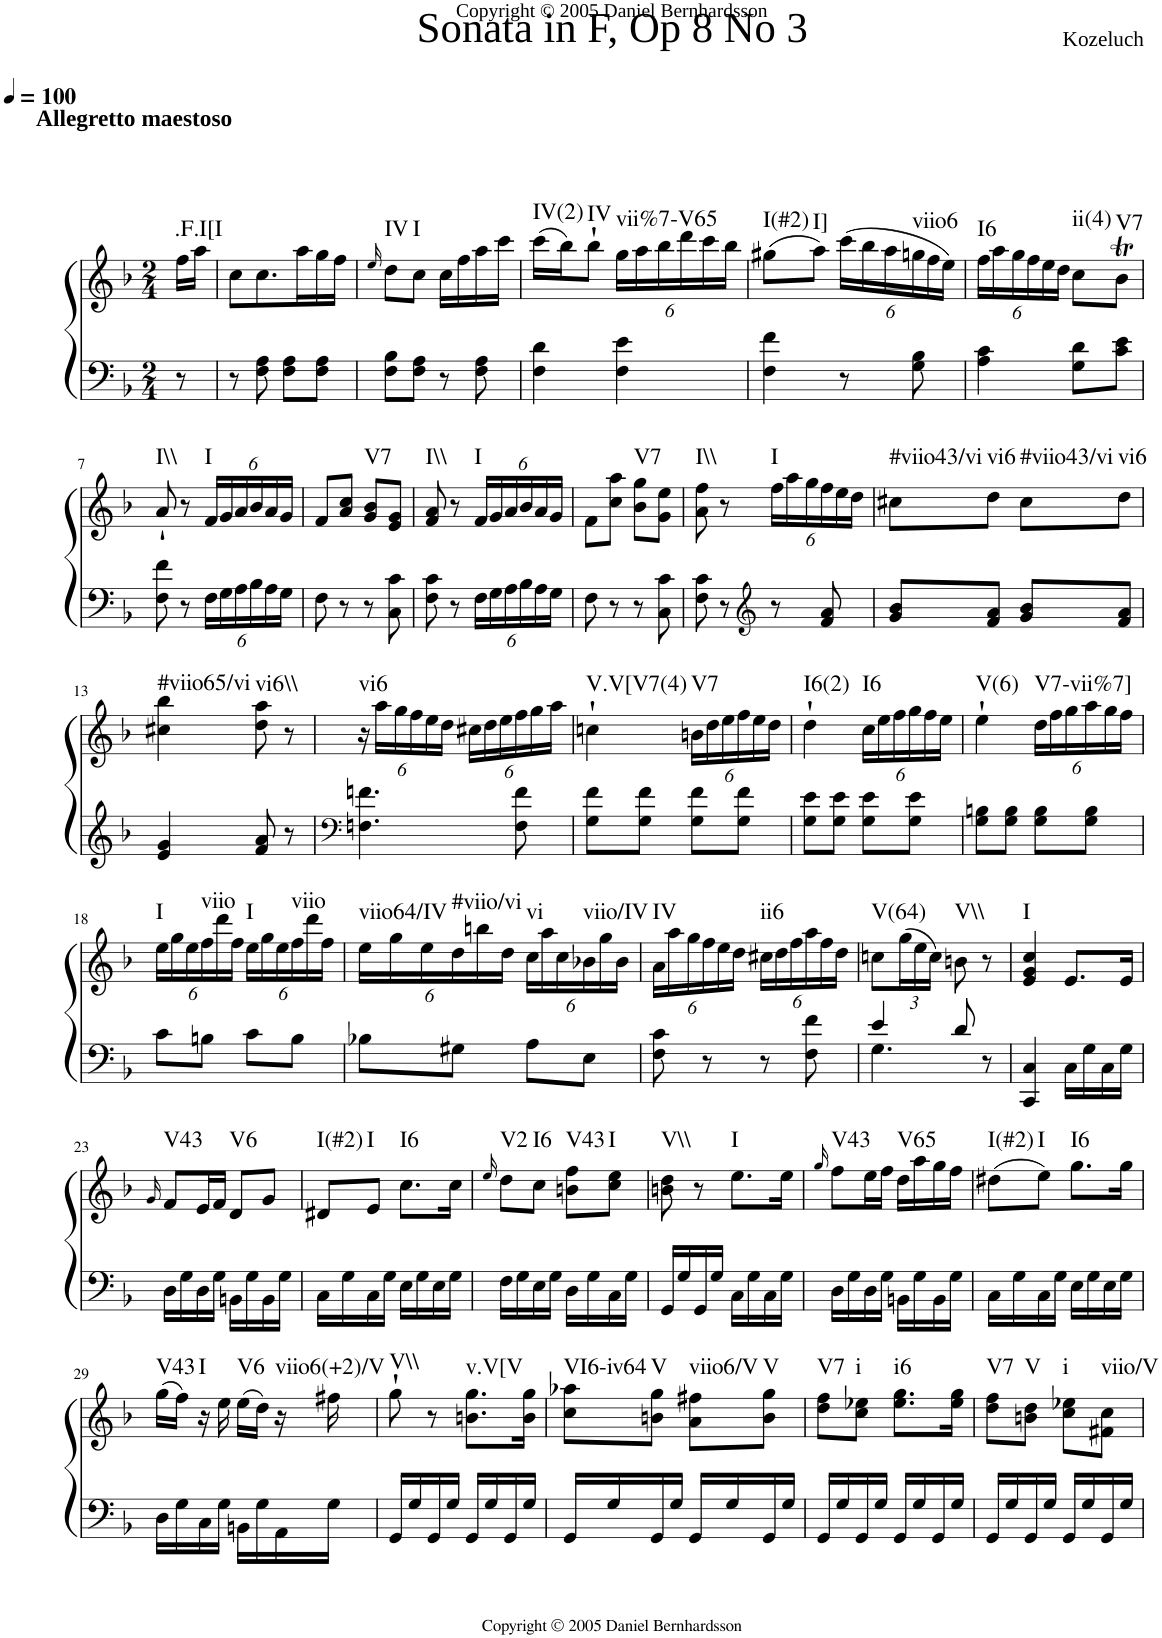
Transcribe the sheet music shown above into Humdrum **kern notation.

**kern	**kern	**harte
*part1	*part1	*part1
*staff2	*staff1	*
*I"Piano	*	*
*I'Pno.	*	*
*clefF4	*clefG2	*
*k[b-]	*k[b-]	*
*F:	*F:	*
*M2/4	*M2/4	*
*MM100	*MM100	*
=1	=1	=1
!	!LO:TX:a:B:t=Allegretto maestoso	!LO:H:kt=.F.I[I
8r	16ff\LL	N
.	16aa\JJ	.
=2	=2	=2
8r	8cc\L	.
8F\ 8A\	8.cc\	.
8F\ 8A\L	.	.
.	16aa\L	.
8F\ 8A\J	16gg\	.
.	16ff\JJ	.
=3	=3	=3
.	16qee/	.
!	!	!LO:H:kt=IV
8F\ 8B-\L	8dd\L	N
!	!	!LO:H:kt=I
8F\ 8A\J	8cc\J	N
8r	16cc\LL	.
.	16ff\	.
8F\ 8A\	16aa\	.
.	16ccc\JJ	.
=4	=4	=4
!	!	!LO:H:kt=IV(2)
4F\ 4d\	(16ccc\LL	N
.	16bb-\J)	.
!	!	!LO:H:kt=IV
.	8bb-`\J	N
*	*Xbrackettup	*
!	!	!LO:H:kt=vii%7-V65
4F\ 4e\	24gg\LL	N
.	24aa\	.
.	24bb-\	.
.	24ddd\	.
.	24ccc\	.
.	24bb-\JJ	.
=5	=5	=5
!	!	!LO:H:kt=I(#2)
4F\ 4f\	(8gg#X\L	N
!	!	!LO:H:kt=I]
.	8aa\J)	N
8r	(24ccc\LL	.
.	24bb-\	.
.	24aa\	.
!	!	!LO:H:kt=viio6
8G\ 8B-\	24ggn\	N
.	24ff\	.
.	24ee\JJ)	.
=6	=6	=6
!	!	!LO:H:kt=I6
4A\ 4c\	24ff\LL	N
.	24aa\	.
.	24gg\	.
.	24ff\	.
.	24ee\	.
.	24dd\JJ	.
!	!	!LO:H:kt=ii(4)
8G\ 8d\L	8cc\L	N
!	!	!LO:H:kt=V7
8c\ 8e\J	8b-T\J	N
!!LO:LB:g=z
=7	=7	=7
!	!	!LO:H:kt=I\\
8F\ 8f\	8a`/	N
8r	8r	.
*Xbrackettup	*	*
!	!	!LO:H:kt=I
24F\LL	24f/LL	N
24G\	24g/	.
24A\	24a/	.
24B-\	24b-/	.
24A\	24a/	.
24G\JJ	24g/JJ	.
=8	=8	=8
8F\	8f/L	.
8r	8a/ 8cc/J	.
!	!	!LO:H:kt=V7
8r	8g/ 8b-/L	N
8C\ 8c\	8e/ 8g/J	.
=9	=9	=9
!	!	!LO:H:kt=I\\
8F\ 8c\	8f/ 8a/	N
8r	8r	.
!	!	!LO:H:kt=I
24F\LL	24f/LL	N
24G\	24g/	.
24A\	24a/	.
24B-\	24b-/	.
24A\	24a/	.
24G\JJ	24g/JJ	.
=10	=10	=10
8F\	8f\L	.
8r	8cc\ 8aa\J	.
!	!	!LO:H:kt=V7
8r	8b-\ 8gg\L	N
8C\ 8c\	8g\ 8ee\J	.
=11	=11	=11
!	!	!LO:H:kt=I\\
8F\ 8c\	8a\ 8ff\	N
8r	8r	.
*clefG2	*	*
!	!	!LO:H:kt=I
8r	24ff\LL	N
.	24aa\	.
.	24gg\	.
8f/ 8a/	24ff\	.
.	24ee\	.
.	24dd\JJ	.
=12	=12	=12
!	!	!LO:H:kt=#viio43/vi
8g/ 8b-/L	8cc#X\L	N
!	!	!LO:H:kt=vi6
8f/ 8a/J	8dd\J	N
!	!	!LO:H:kt=#viio43/vi
8g/ 8b-/L	8cc#\L	N
!	!	!LO:H:kt=vi6
8f/ 8a/J	8dd\J	N
!!LO:LB:g=z
=13	=13	=13
!	!	!LO:H:kt=#viio65/vi
4e/ 4g/	4cc#X\ 4bb-\	N
!	!	!LO:H:kt=vi6\\
8f/ 8a/	8dd\ 8aa\	N
8r	8r	.
=14	=14	=14
*clefF4	*	*
!	!	!LO:H:kt=vi6
4.Fn\ 4.fn\	24r	N
.	24aa\LL	.
.	24gg\	.
.	24ff\	.
.	24ee\	.
.	24dd\JJ	.
.	24cc#X\LL	.
.	24dd\	.
.	24ee\	.
8F\ 8f\	24ff\	.
.	24gg\	.
.	24aa\JJ	.
=15	=15	=15
!	!	!LO:H:kt=V.V[V7(4)
8G\ 8f\L	4ccn`\	N
8G\ 8f\J	.	.
!	!	!LO:H:kt=V7
8G\ 8f\L	24bn\LL	N
.	24dd\	.
.	24ee\	.
8G\ 8f\J	24ff\	.
.	24ee\	.
.	24dd\JJ	.
=16	=16	=16
!	!	!LO:H:kt=I6(2)
8G\ 8e\L	4dd`\	N
8G\ 8e\J	.	.
!	!	!LO:H:kt=I6
8G\ 8e\L	24cc\LL	N
.	24ee\	.
.	24ff\	.
8G\ 8e\J	24gg\	.
.	24ff\	.
.	24ee\JJ	.
=17	=17	=17
!	!	!LO:H:kt=V(6)
8G\ 8Bn\L	4ee`\	N
8G\ 8B\J	.	.
!	!	!LO:H:kt=V7-vii%7]
8G\ 8B\L	24dd\LL	N
.	24ff\	.
.	24gg\	.
8G\ 8B\J	24aa\	.
.	24gg\	.
.	24ff\JJ	.
!!LO:LB:g=z
=18	=18	=18
!	!	!LO:H:kt=I
8c\L	24ee\LL	N
.	24gg\	.
.	24ee\	.
!	!	!LO:H:kt=viio
8Bn\J	24ff\	N
.	24ddd\	.
.	24ff\JJ	.
!	!	!LO:H:kt=I
8c\L	24ee\LL	N
.	24gg\	.
.	24ee\	.
!	!	!LO:H:kt=viio
8B\J	24ff\	N
.	24ddd\	.
.	24ff\JJ	.
=19	=19	=19
!	!	!LO:H:kt=viio64/IV
8B-X\L	24ee\LL	N
.	24gg\	.
.	24ee\	.
!	!	!LO:H:kt=#viio/vi
8G#X\J	24dd\	N
.	24bbn\	.
.	24dd\JJ	.
!	!	!LO:H:kt=vi
8A\L	24cc\LL	N
.	24aa\	.
.	24cc\	.
!	!	!LO:H:kt=viio/IV
8E\J	24b-X\	N
.	24gg\	.
.	24b-\JJ	.
=20	=20	=20
!	!	!LO:H:kt=IV
8F\ 8c\	24a\LL	N
.	24aa\	.
.	24gg\	.
8r	24ff\	.
.	24ee\	.
.	24dd\JJ	.
!	!	!LO:H:kt=ii6
8r	24cc#X\LL	N
.	24dd\	.
.	24ff\	.
8F\ 8f\	24aa\	.
.	24ff\	.
.	24dd\JJ	.
=21	=21	=21
*^	*	*
!	!	!	!LO:H:kt=V(64)
4e/	4.G\	8ccn\L	N
.	.	(24gg\L	.
.	.	24ee\	.
.	.	24cc\JJ)	.
!	!	!	!LO:H:kt=V\\
8d/	.	8bn\	N
8r	8ryy	8r	.
=22	=22	=22	=22
!	!	!	!LO:H:kt=I
*v	*v	*	*
4CC/ 4C/	4e/ 4g/ 4cc/	N
16C\LL	8.e/L	.
16G\	.	.
16C\	.	.
16G\JJ	16e/Jk	.
!!LO:LB:g=z
=23	=23	=23
.	16qg/	.
!	!	!LO:H:kt=V43
16D\LL	8f/L	N
16G\	.	.
16D\	16e/L	.
16G\JJ	16f/JJ	.
!	!	!LO:H:kt=V6
16BBn\LL	8d/L	N
16G\	.	.
16BB\	8g/J	.
16G\JJ	.	.
=24	=24	=24
!	!	!LO:H:kt=I(#2)
16C\LL	8d#X/L	N
16G\	.	.
!	!	!LO:H:kt=I
16C\	8e/J	N
16G\JJ	.	.
!	!	!LO:H:kt=I6
16E\LL	8.cc\L	N
16G\	.	.
16E\	.	.
16G\JJ	16cc\Jk	.
=25	=25	=25
.	16qee/	.
!	!	!LO:H:kt=V2
16F\LL	8dd\L	N
16G\	.	.
!	!	!LO:H:kt=I6
16E\	8cc\J	N
16G\JJ	.	.
!	!	!LO:H:kt=V43
16D\LL	8bn\ 8ff\L	N
16G\	.	.
!	!	!LO:H:kt=I
16C\	8cc\ 8ee\J	N
16G\JJ	.	.
=26	=26	=26
!	!	!LO:H:kt=V\\
16GG/LL	8bn\ 8dd\	N
16G/	.	.
16GG/	8r	.
16G/JJ	.	.
!	!	!LO:H:kt=I
16C\LL	8.ee\L	N
16G\	.	.
16C\	.	.
16G\JJ	16ee\Jk	.
=27	=27	=27
.	16qgg/	.
!	!	!LO:H:kt=V43
16D\LL	8ff\L	N
16G\	.	.
16D\	16ee\L	.
16G\JJ	16ff\JJ	.
!	!	!LO:H:kt=V65
16BBn\LL	16dd\LL	N
16G\	16aa\	.
16BB\	16gg\	.
16G\JJ	16ff\JJ	.
=28	=28	=28
!	!	!LO:H:kt=I(#2)
16C\LL	(8dd#X\L	N
16G\	.	.
!	!	!LO:H:kt=I
16C\	8ee\J)	N
16G\JJ	.	.
!	!	!LO:H:kt=I6
16E\LL	8.gg\L	N
16G\	.	.
16E\	.	.
16G\JJ	16gg\Jk	.
!!LO:LB:g=z
=29	=29	=29
!	!	!LO:H:kt=V43
16D\LL	(16gg\LL	N
16G\	16ff\JJ)	.
!	!	!LO:H:kt=I
16C\	16r	N
16G\JJ	16ee\	.
!	!	!LO:H:kt=V6
16BBn\LL	(16ee\LL	N
16G\	16dd\JJ)	.
!	!	!LO:H:kt=viio6(+2)/V
16AA\	16r	N
16G\JJ	16ff#X\	.
=30	=30	=30
!	!	!LO:H:kt=V\\
16GG/LL	8gg`\	N
16G/	.	.
16GG/	8r	.
16G/JJ	.	.
!	!	!LO:H:kt=v.V[V
16GG/LL	8.bn\ 8.gg\L	N
16G/	.	.
16GG/	.	.
16G/JJ	16b\ 16gg\Jk	.
=31	=31	=31
!	!	!LO:H:kt=VI6-iv64
16GG/LL	8cc\ 8aa-X\L	N
16G/	.	.
!	!	!LO:H:kt=V
16GG/	8bn\ 8gg\J	N
16G/JJ	.	.
!	!	!LO:H:kt=viio6/V
16GG/LL	8a\ 8ff#X\L	N
16G/	.	.
!	!	!LO:H:kt=V
16GG/	8b\ 8gg\J	N
16G/JJ	.	.
=32	=32	=32
!	!	!LO:H:kt=V7
16GG/LL	8dd\ 8ff\L	N
16G/	.	.
!	!	!LO:H:kt=i
16GG/	8cc\ 8ee-X\J	N
16G/JJ	.	.
!	!	!LO:H:kt=i6
16GG/LL	8.ee-\ 8.gg\L	N
16G/	.	.
16GG/	.	.
16G/JJ	16ee-\ 16gg\Jk	.
=33	=33	=33
!	!	!LO:H:kt=V7
16GG/LL	8dd\ 8ff\L	N
16G/	.	.
!	!	!LO:H:kt=V
16GG/	8bn\ 8dd\J	N
16G/JJ	.	.
!	!	!LO:H:kt=i
16GG/LL	8cc\ 8ee-X\L	N
16G/	.	.
!	!	!LO:H:kt=viio/V
16GG/	8f#X\ 8cc\J	N
16G/JJ	.	.
=	=	=
*-	*-	*-
